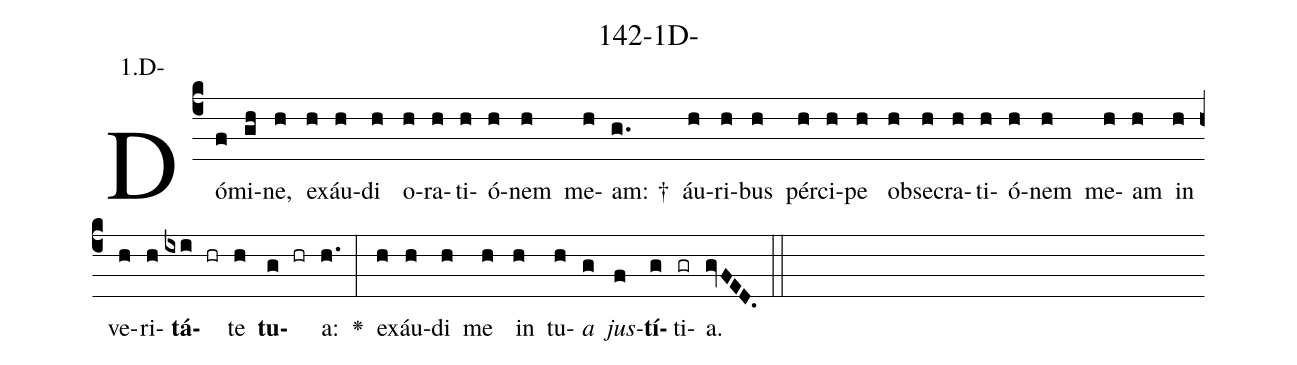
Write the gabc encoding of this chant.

name: 142-1D-;
annotation: 1.D-;
%%
(c4)Dó(f)mi(gh)ne,(h) ex(h)áu(h)di(h) o(h)ra(h)ti(h)ó(h)nem(h) me(h)am: †(g.) áu(h)ri(h)bus(h) pér(h)ci(h)pe(h) ob(h)se(h)cra(h)ti(h)ó(h)nem(h) me(h)am(h) in(h) ve(h)ri(h)<b>tá</b>(ixi hr)te(h) <b>tu</b>(g hr)a:(h.) <v>\greheightstar</v>(:) ex(h)áu(h)di(h) me(h) in(h) tu(h)<i>a</i>(g) <i>jus</i>(f)<b>tí</b>(g)ti(gr)a.(gvFED.) (::)


%E(h) u(h) o(g) u(f) a(g) e.(gvFED.) (::)
